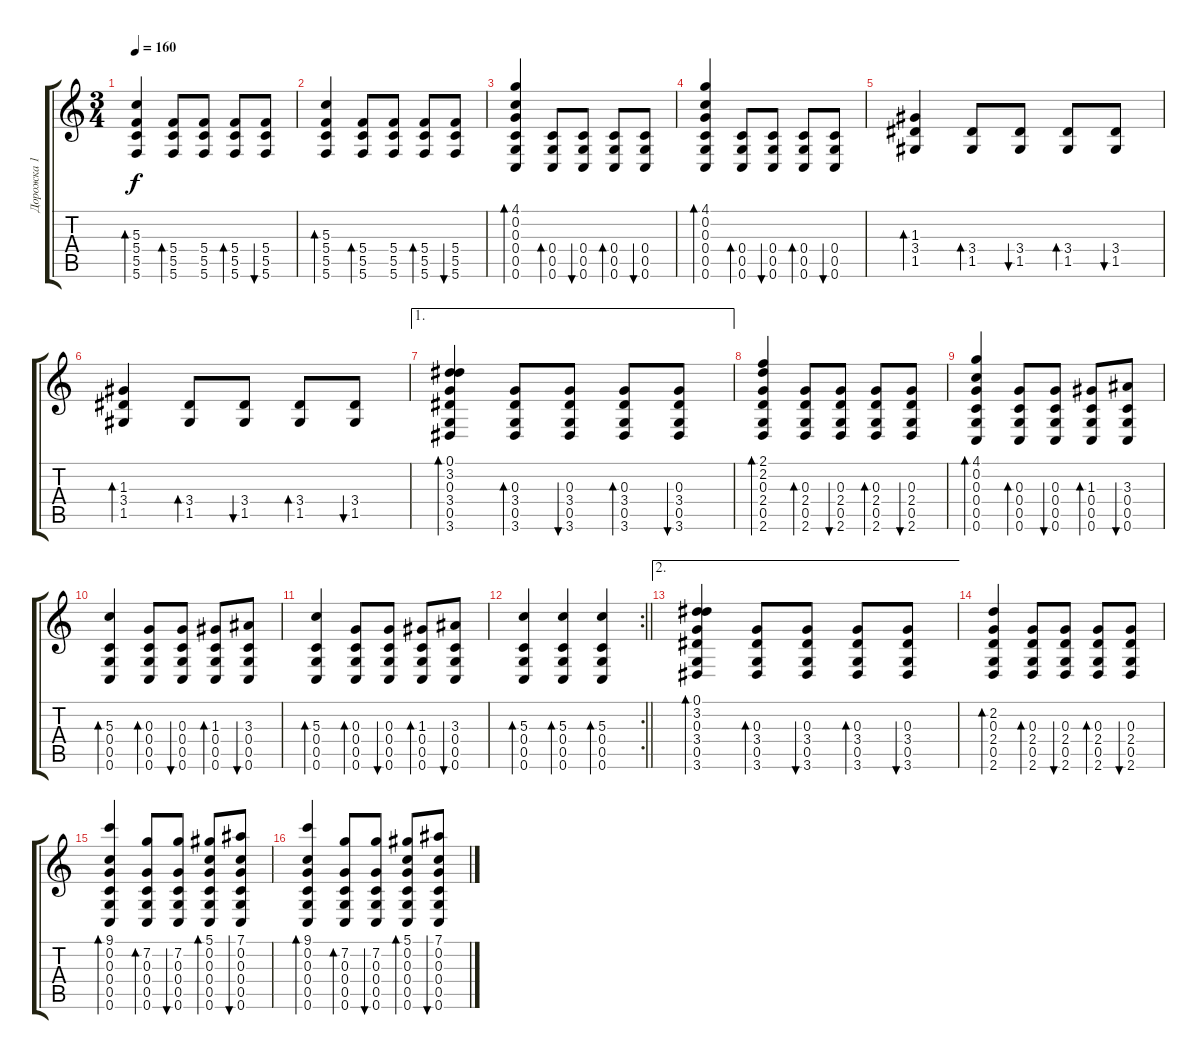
\track ("Дорожка 1" "Дорожка 1") {instrument acousticguitarsteel}
\staff {score tabs}
\tuning (Eb4 C4 G3 C3 G2 C2) {hide}
\ts (3 4)
\tempo 160
\clef g2
\ks c
(5.3 5.4 5.5 5.6).4{bd 60 dy f} (5.4 5.5 5.6).8{bd 60} (5.4 5.5 5.6).8 (5.4 5.5 5.6).8{bd 60} (5.4 5.5 5.6).8{bu 60} |
(5.3 5.4 5.5 5.6).4{bd 60} (5.4 5.5 5.6).8{bd 60} (5.4 5.5 5.6).8 (5.4 5.5 5.6).8{bd 60} (5.4 5.5 5.6).8{bu 60} |
(4.1 0.2 0.3 0.4 0.5 0.6).4{bd 60} (0.4 0.5 0.6).8{bd 60} (0.4 0.5 0.6).8{bu 60} (0.4 0.5 0.6).8{bd 60} (0.4 0.5 0.6).8{bu 60} |
(4.1 0.2 0.3 0.4 0.5 0.6).4{bd 60} (0.4 0.5 0.6).8{bd 60} (0.4 0.5 0.6).8{bu 60} (0.4 0.5 0.6).8{bd 60} (0.4 0.5 0.6).8{bu 60} |
(1.3 3.4 1.5).4{bd 60} (3.4 1.5).8{bd 60} (3.4 1.5).8{bu 60} (3.4 1.5).8{bd 60} (3.4 1.5).8{bu 60} |
(1.3 3.4 1.5).4{bd 60} (3.4 1.5).8{bd 60} (3.4 1.5).8{bu 60} (3.4 1.5).8{bd 60} (3.4 1.5).8{bu 60} |
\ae 1
(0.1 3.2 0.3 3.4 0.5 3.6).4{bd 60} (0.3 3.4 0.5 3.6).8{bd 60} (0.3 3.4 0.5 3.6).8{bu 60} (0.3 3.4 0.5 3.6).8{bd 60} (0.3 3.4 0.5 3.6).8{bu 60} |
(2.1 2.2 0.3 2.4 0.5 2.6).4{bd 60} (0.3 2.4 0.5 2.6).8{bd 60} (0.3 2.4 0.5 2.6).8{bu 60} (0.3 2.4 0.5 2.6).8{bd 60} (0.3 2.4 0.5 2.6).8{bu 60} |
(4.1 0.2 0.3 0.4 0.5 0.6).4{bd 60} (0.3 0.4 0.5 0.6).8{bd 60} (0.3 0.4 0.5 0.6).8{bu 60} (1.3 0.4 0.5 0.6).8{bd 60} (3.3 0.4 0.5 0.6).8{bu 60} |
(5.3 0.4 0.5 0.6).4{bd 60} (0.3 0.4 0.5 0.6).8{bd 60} (0.3 0.4 0.5 0.6).8{bu 60} (1.3 0.4 0.5 0.6).8{bd 60} (3.3 0.4 0.5 0.6).8{bu 60} |
(5.3 0.4 0.5 0.6).4{bd 60} (0.3 0.4 0.5 0.6).8{bd 60} (0.3 0.4 0.5 0.6).8{bu 60} (1.3 0.4 0.5 0.6).8{bd 60} (3.3 0.4 0.5 0.6).8{bu 60} |
\rc 2
\barLineRight lightlight
(5.3 0.4 0.5 0.6).4{bd 60} (5.3 0.4 0.5 0.6).4{bd 60} (5.3 0.4 0.5 0.6).4{bd 60} |
\ae 2
(0.1 3.2 0.3 3.4 0.5 3.6).4{bd 60} (0.3 3.4 0.5 3.6).8{bd 60} (0.3 3.4 0.5 3.6).8{bu 60} (0.3 3.4 0.5 3.6).8{bd 60} (0.3 3.4 0.5 3.6).8{bu 60} |
(2.2 0.3 2.4 0.5 2.6).4{bd 60} (0.3 2.4 0.5 2.6).8{bd 60} (0.3 2.4 0.5 2.6).8{bu 60} (0.3 2.4 0.5 2.6).8{bd 60} (0.3 2.4 0.5 2.6).8{bu 60} |
(9.1 0.2 0.3 0.4 0.5 0.6).4{bd 60} (7.2 0.3 0.4 0.5 0.6).8{bd 60} (7.2 0.3 0.4 0.5 0.6).8{bu 60} (5.1 0.2 0.3 0.4 0.5 0.6).8{bd 60} (7.1 0.2 0.3 0.4 0.5 0.6).8{bu 60} |
(9.1 0.2 0.3 0.4 0.5 0.6).4{bd 60} (7.2 0.3 0.4 0.5 0.6).8{bd 60} (7.2 0.3 0.4 0.5 0.6).8{bu 60} (5.1 0.2 0.3 0.4 0.5 0.6).8{bd 60} (7.1 0.2 0.3 0.4 0.5 0.6).8{bu 60}
